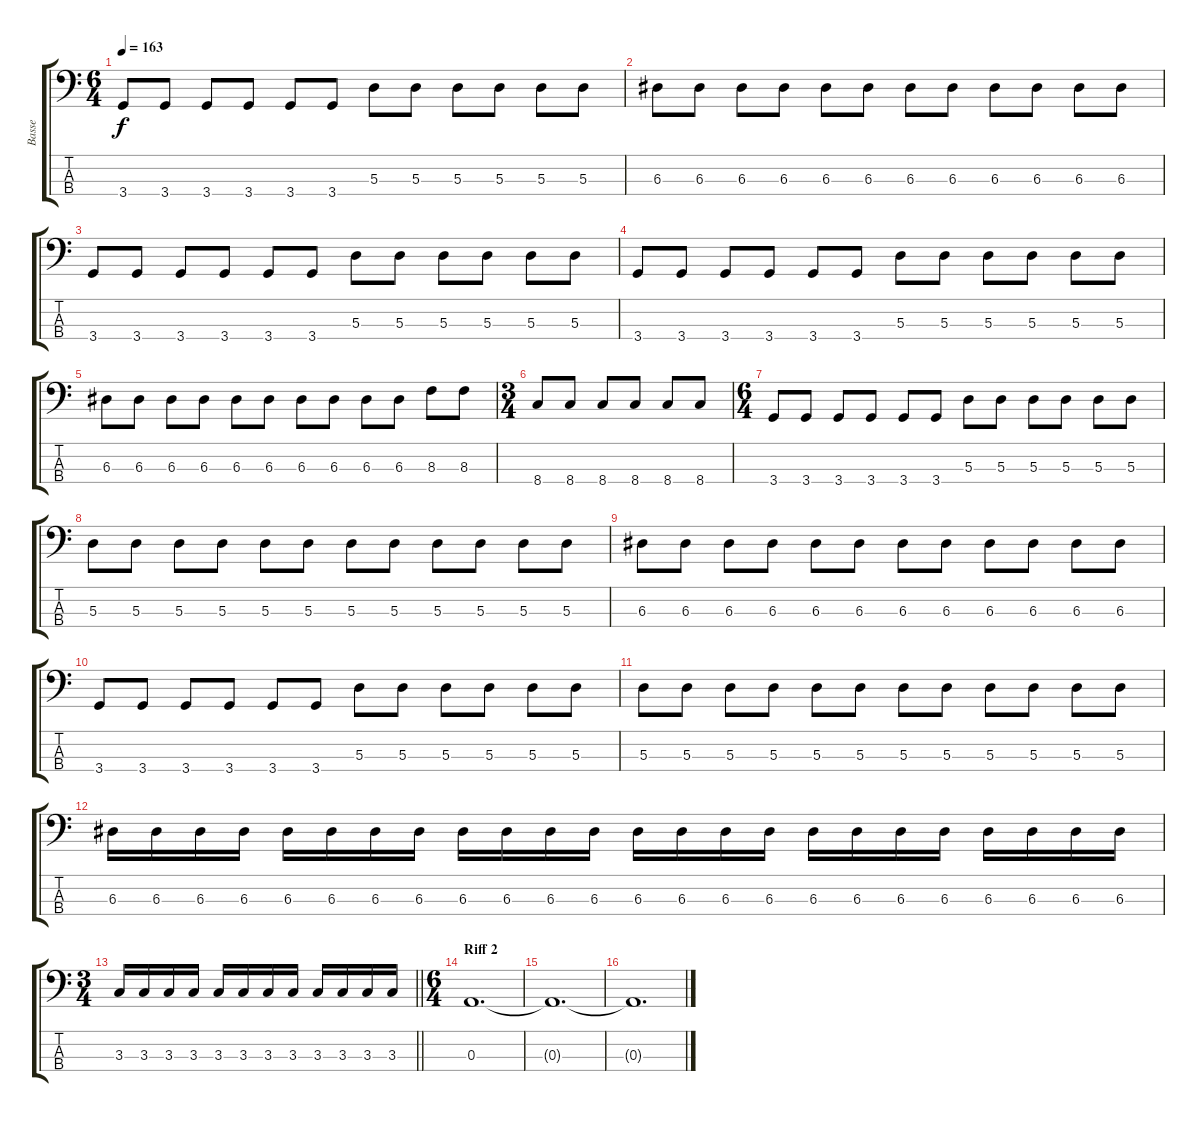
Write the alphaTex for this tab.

\track ("Basse" "Basse") {instrument electricbassfinger}
\staff {score tabs}
\tuning (G2 D2 A1 E1) {hide}
\ts (6 4)
\tempo 163
\clef f4
\ks c
3.4.8{dy f} 3.4.8 3.4.8 3.4.8 3.4.8 3.4.8 5.3.8 5.3.8 5.3.8 5.3.8 5.3.8 5.3.8 |
6.3.8 6.3.8 6.3.8 6.3.8 6.3.8 6.3.8 6.3.8 6.3.8 6.3.8 6.3.8 6.3.8 6.3.8 |
3.4.8 3.4.8 3.4.8 3.4.8 3.4.8 3.4.8 5.3.8 5.3.8 5.3.8 5.3.8 5.3.8 5.3.8 |
3.4.8 3.4.8 3.4.8 3.4.8 3.4.8 3.4.8 5.3.8 5.3.8 5.3.8 5.3.8 5.3.8 5.3.8 |
6.3.8 6.3.8 6.3.8 6.3.8 6.3.8 6.3.8 6.3.8 6.3.8 6.3.8 6.3.8 8.3.8 8.3.8 |
\ts (3 4)
8.4.8 8.4.8 8.4.8 8.4.8 8.4.8 8.4.8 |
\ts (6 4)
3.4.8 3.4.8 3.4.8 3.4.8 3.4.8 3.4.8 5.3.8 5.3.8 5.3.8 5.3.8 5.3.8 5.3.8 |
5.3.8 5.3.8 5.3.8 5.3.8 5.3.8 5.3.8 5.3.8 5.3.8 5.3.8 5.3.8 5.3.8 5.3.8 |
6.3.8 6.3.8 6.3.8 6.3.8 6.3.8 6.3.8 6.3.8 6.3.8 6.3.8 6.3.8 6.3.8 6.3.8 |
3.4.8 3.4.8 3.4.8 3.4.8 3.4.8 3.4.8 5.3.8 5.3.8 5.3.8 5.3.8 5.3.8 5.3.8 |
5.3.8 5.3.8 5.3.8 5.3.8 5.3.8 5.3.8 5.3.8 5.3.8 5.3.8 5.3.8 5.3.8 5.3.8 |
6.3.16 6.3.16 6.3.16 6.3.16 6.3.16 6.3.16 6.3.16 6.3.16 6.3.16 6.3.16 6.3.16 6.3.16 6.3.16 6.3.16 6.3.16 6.3.16 6.3.16 6.3.16 6.3.16 6.3.16 6.3.16 6.3.16 6.3.16 6.3.16 |
\ts (3 4)
\barLineRight lightlight
3.3.16 3.3.16 3.3.16 3.3.16 3.3.16 3.3.16 3.3.16 3.3.16 3.3.16 3.3.16 3.3.16 3.3.16 |
\ts (6 4)
\section ("" "Riff 2")
0.3.1{d} |
0.3{t}.1{d} |
0.3{t}.1{d}
